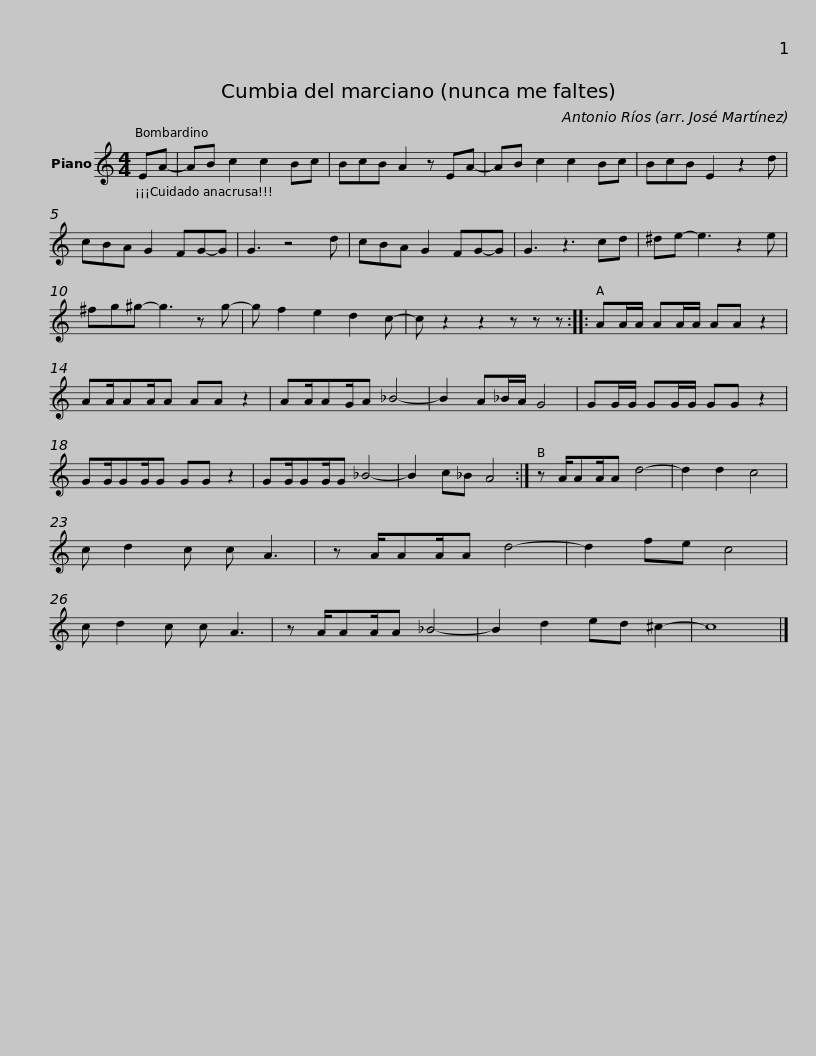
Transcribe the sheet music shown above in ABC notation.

X:1
L:1/8
M:4/4
I:linebreak $
K:C
V:1 treble
V:1
 EA- | AB c2 c2 Bc | BcB A2 z EA- | AB c2 c2 Bc | BcB E2 z2 d | %5
 cBA G2 FG-G | G3 z4 d | cBA G2 FG-G |$ G3 z3 cd | ^de- e3 z2 e | %10
 ^fg^g- g3 z g- | g f2 e2 d2 c- | c z2 z2 z z z :: AA/A/ AA/A/ AA z2 |$ AA/AA/A AA z2 | %15
 AA/AG/A _B4- | B2 A_B/A/ G4 | GG/G/ GG/G/ GG z2 | GG/GG/G GG z2 | GG/GG/G _B4- |$ %20
 B2 c_B A4 :| z A/AA/A d4- | d2 d2 c4 | c d2 c c A3 | z A/AA/A d4- | %25
 d2 fe c4 | c d2 c c A3 | z A/AA/A _B4- |$ B2 d2 ed ^c2- | c8 |] %30
